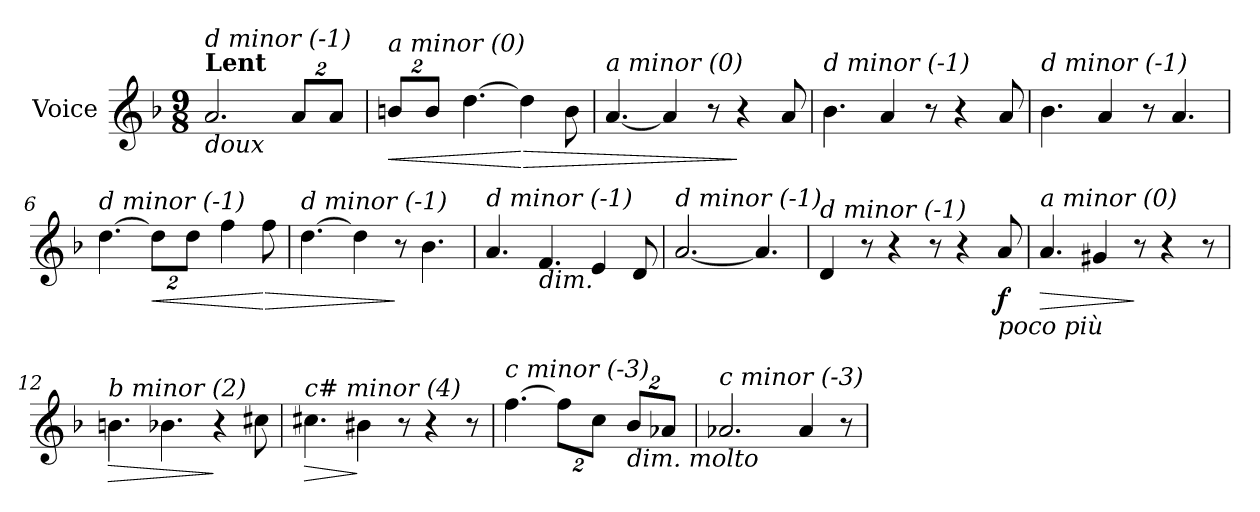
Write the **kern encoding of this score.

**kern	**dynam
*part1	*part1
*staff1	*staff1
*I"Voice	*
*I'V	*
*clefG2	*
*k[b-]	*
*F:	*
*M9/8	*
=1	=1
!LO:TX:a:B:t=Lent	!
!LO:TX:b:i:t=doux	!
!LO:TX:i:t=d minor (-1)	!
2.a/	.
*Xbrackettup	*
16%3a/L	.
16%3a/J	.
=2	=2
!LO:TX:i:t=a minor (0)	!
!	!LO:HP:b
16%3bn/L	<
16%3b/J	.
[4.dd\	.
!	!LO:HP:n=1:b
4dd\]	[ >
8b\	.
=3	=3
!LO:TX:i:t=a minor (0)	!
[4.a/	.
4a/]	.
8r	.
4r	]
8a/	.
=4	=4
!LO:TX:i:t=d minor (-1)	!
4.b-\	.
4a/	.
8r	.
4r	.
8a/	.
=5	=5
!LO:TX:i:t=d minor (-1)	!
4.b-\	.
4a/	.
8r	.
4.a/	.
!!LO:LB:g=z
=6	=6
!LO:TX:i:t=d minor (-1)	!
[4.dd\	.
!	!LO:HP:b
16%3dd\L]	<
16%3dd\J	.
4ff\	.
!	!LO:HP:n=1:b
8ff\	[ >
=7	=7
!LO:TX:i:t=d minor (-1)	!
[4.dd\	.
4dd\]	.
8r	]
4.b-\	.
=8	=8
!LO:TX:i:t=d minor (-1)	!
4.a/	.
!LO:TX:b:i:t=dim.	!
4.f/	.
4e/	.
8d/	.
=9	=9
!LO:TX:i:t=d minor (-1)	!
[2.a/	.
4.a/]	.
=10	=10
!LO:TX:i:t=d minor (-1)	!
4d/	.
8r	.
4r	.
8r	.
4r	.
!LO:TX:b:i:t=poco più	!
!	!LO:DY:b
8a/	f
!!LO:LB:g=z
=11	=11
!LO:TX:i:t=a minor (0)	!
!	!LO:HP:b
4.a/	>
4g#X/	.
8r	]
4r	.
8r	.
=12	=12
!LO:TX:i:t=b minor (2)	!
!	!LO:HP:b
4.bn\	>
4.b-X\	.
4r	]
8cc#Xi\	.
=13	=13
!LO:TX:i:t=c# minor (4)	!
!	!LO:HP:b
4.cc#Xi\	>
4b#Xi\	]
8r	.
4r	.
8r	.
=14	=14
!LO:TX:i:t=c minor (-3)	!
[4.ff\	.
16%3ff\L]	.
16%3cc\J	.
!LO:TX:b:i:t=dim. molto	!
16%3b-/L	.
16%3a-X/J	.
=15	=15
!LO:TX:i:t=c minor (-3)	!
2.a-X/	.
4a-/	.
8r	.
=	=
*-	*-
